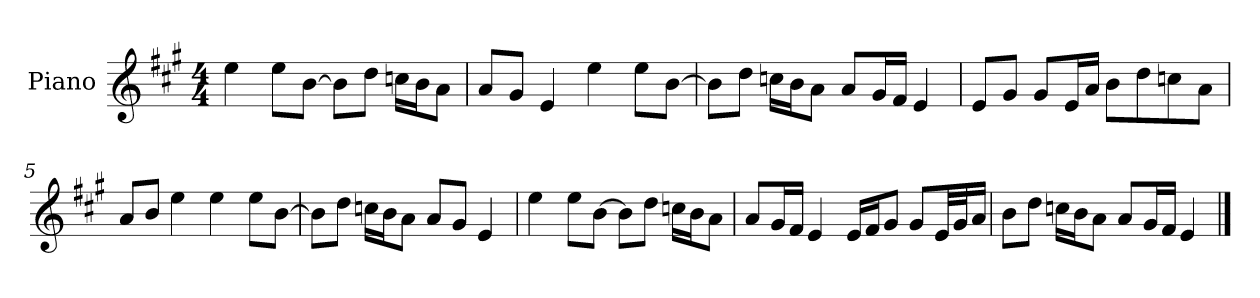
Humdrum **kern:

**kern
*part1
*staff1
*I"Piano
*I'P-no
*clefG2
*k[f#c#g#]
*M4/4
*MM90
=1
4ee\
8ee\L
[8b\J
8b\L]
8dd\J
16ccn\LL
16b\J
8a\J
=2
8a/L
8g#/J
4e/
4ee\
8ee\L
[8b\J
=3
8b\L]
8dd\J
16ccn\LL
16b\J
8a\J
8a/L
16g#/L
16f#/JJ
4e/
=4
8e/L
8g#/J
8g#/L
16e/L
16a/JJ
8b\L
8dd\
8ccn\
8a\J
!!LO:LB:g=z
=5
8a/L
8b/J
4ee\
4ee\
8ee\L
[8b\J
=6
8b\L]
8dd\J
16ccn\LL
16b\J
8a\J
8a/L
8g#/J
4e/
=7
4ee\
8ee\L
[8b\J
8b\L]
8dd\J
16ccn\LL
16b\J
8a\J
=8
8a/L
16g#/L
16f#/JJ
4e/
16e/LL
16f#/J
8g#/J
8g#/L
32e/LL
32g#/J
16a/JJ
!!LO:LB:g=z
=9
8b\L
8dd\J
16ccn\LL
16b\J
8a\J
8a/L
16g#/L
16f#/JJ
4e/
==
*-
